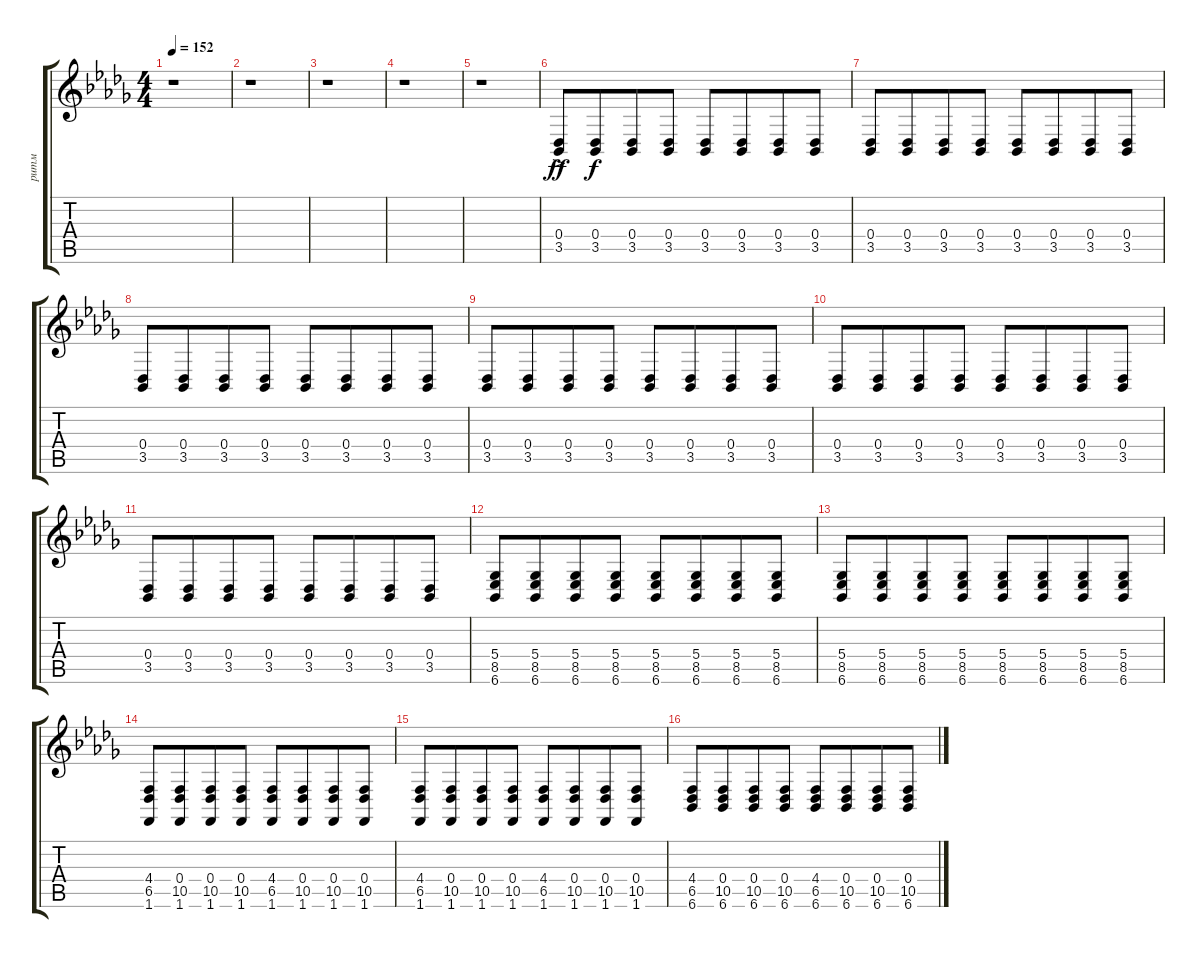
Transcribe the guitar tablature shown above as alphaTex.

\track ("ритм" "ритм") {instrument stringensemble1}
\staff {score tabs}
\tuning (E4 B3 G3 Db3 G2 E2) {hide}
\ts (4 4)
\tempo 152
\clef g2
\ks bbminor
r.1{dy ff} |
r.1 |
r.1 |
r.1 |
r.1 |
(0.4{ac} 3.5{ac}).8 (0.4 3.5).8{dy f beam merge} (0.4 3.5).8 (0.4 3.5).8 (0.4 3.5).8 (0.4 3.5).8{beam merge} (0.4 3.5).8 (0.4 3.5).8 |
(0.4 3.5).8 (0.4 3.5).8{beam merge} (0.4 3.5).8 (0.4 3.5).8 (0.4 3.5).8 (0.4 3.5).8{beam merge} (0.4 3.5).8 (0.4 3.5).8 |
(0.4 3.5).8 (0.4 3.5).8{beam merge} (0.4 3.5).8 (0.4 3.5).8 (0.4 3.5).8 (0.4 3.5).8{beam merge} (0.4 3.5).8 (0.4 3.5).8 |
(0.4 3.5).8 (0.4 3.5).8{beam merge} (0.4 3.5).8 (0.4 3.5).8 (0.4 3.5).8 (0.4 3.5).8{beam merge} (0.4 3.5).8 (0.4 3.5).8 |
(0.4 3.5).8 (0.4 3.5).8{beam merge} (0.4 3.5).8 (0.4 3.5).8 (0.4 3.5).8 (0.4 3.5).8{beam merge} (0.4 3.5).8 (0.4 3.5).8 |
(0.4 3.5).8 (0.4 3.5).8{beam merge} (0.4 3.5).8 (0.4 3.5).8 (0.4 3.5).8 (0.4 3.5).8{beam merge} (0.4 3.5).8 (0.4 3.5).8 |
(5.4 8.5 6.6).8 (5.4 8.5 6.6).8{beam merge} (5.4 8.5 6.6).8 (5.4 8.5 6.6).8 (5.4 8.5 6.6).8 (5.4 8.5 6.6).8{beam merge} (5.4 8.5 6.6).8 (5.4 8.5 6.6).8 |
(5.4 8.5 6.6).8 (5.4 8.5 6.6).8{beam merge} (5.4 8.5 6.6).8 (5.4 8.5 6.6).8 (5.4 8.5 6.6).8 (5.4 8.5 6.6).8{beam merge} (5.4 8.5 6.6).8 (5.4 8.5 6.6).8 |
(4.4 6.5 1.6).8 (0.4 10.5 1.6).8{beam merge} (0.4 10.5 1.6).8 (0.4 10.5 1.6).8 (4.4 6.5 1.6).8 (0.4 10.5 1.6).8{beam merge} (0.4 10.5 1.6).8 (0.4 10.5 1.6).8 |
(4.4 6.5 1.6).8 (0.4 10.5 1.6).8{beam merge} (0.4 10.5 1.6).8 (0.4 10.5 1.6).8 (4.4 6.5 1.6).8 (0.4 10.5 1.6).8{beam merge} (0.4 10.5 1.6).8 (0.4 10.5 1.6).8 |
(4.4 6.5 6.6).8 (0.4 10.5 6.6).8{beam merge} (0.4 10.5 6.6).8 (0.4 10.5 6.6).8 (4.4 6.5 6.6).8 (0.4 10.5 6.6).8{beam merge} (0.4 10.5 6.6).8 (0.4 10.5 6.6).8
